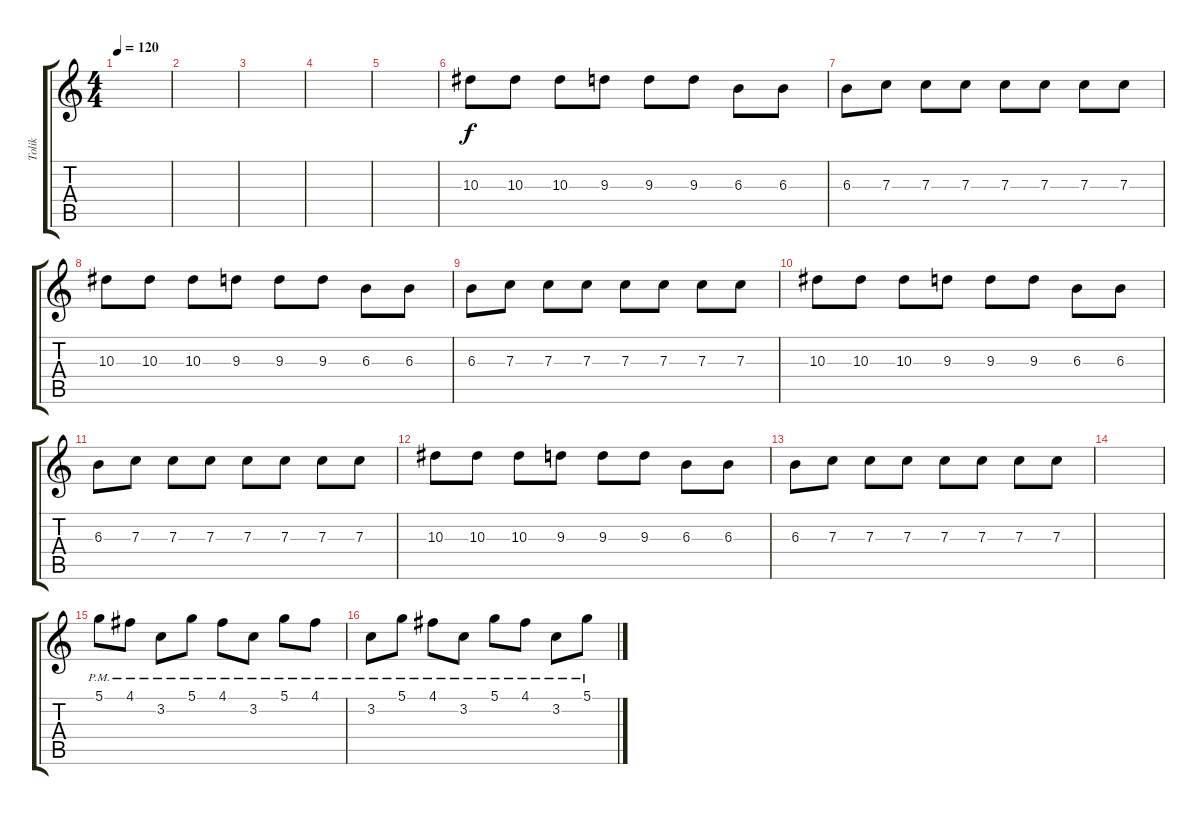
\track ("Tolik" "Tolik") {instrument distortionguitar}
\staff {score tabs}
\tuning (D4 A3 F3 C3 G2 C2) {hide}
\ts (4 4)
\tempo 120
\clef g2
\ks c
|
|
|
|
|
10.3.8 10.3.8 10.3.8 9.3.8 9.3.8 9.3.8 6.3.8 6.3.8 |
6.3.8 7.3.8 7.3.8 7.3.8 7.3.8 7.3.8 7.3.8 7.3.8 |
10.3.8 10.3.8 10.3.8 9.3.8 9.3.8 9.3.8 6.3.8 6.3.8 |
6.3.8 7.3.8 7.3.8 7.3.8 7.3.8 7.3.8 7.3.8 7.3.8 |
10.3.8 10.3.8 10.3.8 9.3.8 9.3.8 9.3.8 6.3.8 6.3.8 |
6.3.8 7.3.8 7.3.8 7.3.8 7.3.8 7.3.8 7.3.8 7.3.8 |
10.3.8 10.3.8 10.3.8 9.3.8 9.3.8 9.3.8 6.3.8 6.3.8 |
6.3.8 7.3.8 7.3.8 7.3.8 7.3.8 7.3.8 7.3.8 7.3.8 |
|
5.1{pm}.8 4.1{pm}.8 3.2{pm}.8 5.1{pm}.8 4.1{pm}.8 3.2{pm}.8 5.1{pm}.8 4.1{pm}.8 |
3.2{pm}.8 5.1{pm}.8 4.1{pm}.8 3.2{pm}.8 5.1{pm}.8 4.1{pm}.8 3.2{pm}.8 5.1{pm}.8
